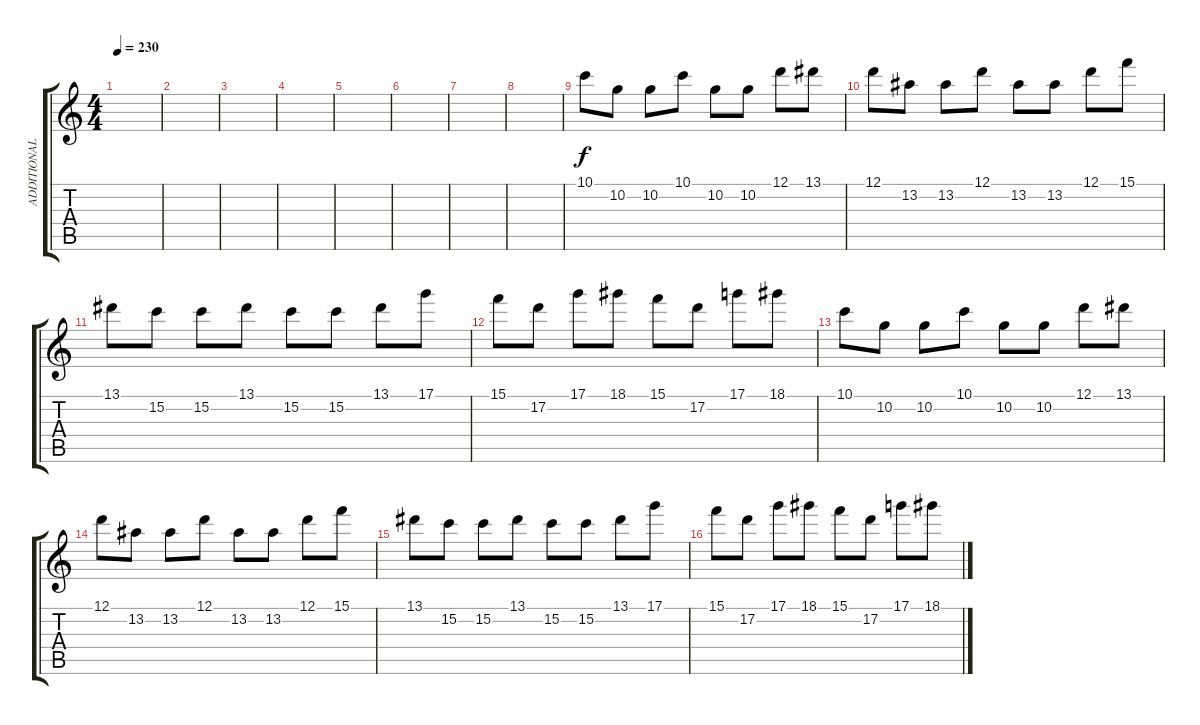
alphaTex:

\track ("ADDITIONAL GUITARS" "ADDITIONAL") {instrument distortionguitar}
\staff {score tabs}
\tuning (D4 A3 F3 C3 G2 C2) {hide}
\ts (4 4)
\tempo 230
\clef g2
\ks c
|
|
|
|
|
|
|
|
10.1.8 10.2.8 10.2.8 10.1.8 10.2.8 10.2.8 12.1.8 13.1.8 |
12.1.8 13.2.8 13.2.8 12.1.8 13.2.8 13.2.8 12.1.8 15.1.8 |
13.1.8 15.2.8 15.2.8 13.1.8 15.2.8 15.2.8 13.1.8 17.1.8 |
15.1.8 17.2.8 17.1.8 18.1.8 15.1.8 17.2.8 17.1.8 18.1.8 |
10.1.8 10.2.8 10.2.8 10.1.8 10.2.8 10.2.8 12.1.8 13.1.8 |
12.1.8 13.2.8 13.2.8 12.1.8 13.2.8 13.2.8 12.1.8 15.1.8 |
13.1.8 15.2.8 15.2.8 13.1.8 15.2.8 15.2.8 13.1.8 17.1.8 |
15.1.8 17.2.8 17.1.8 18.1.8 15.1.8 17.2.8 17.1.8 18.1.8
